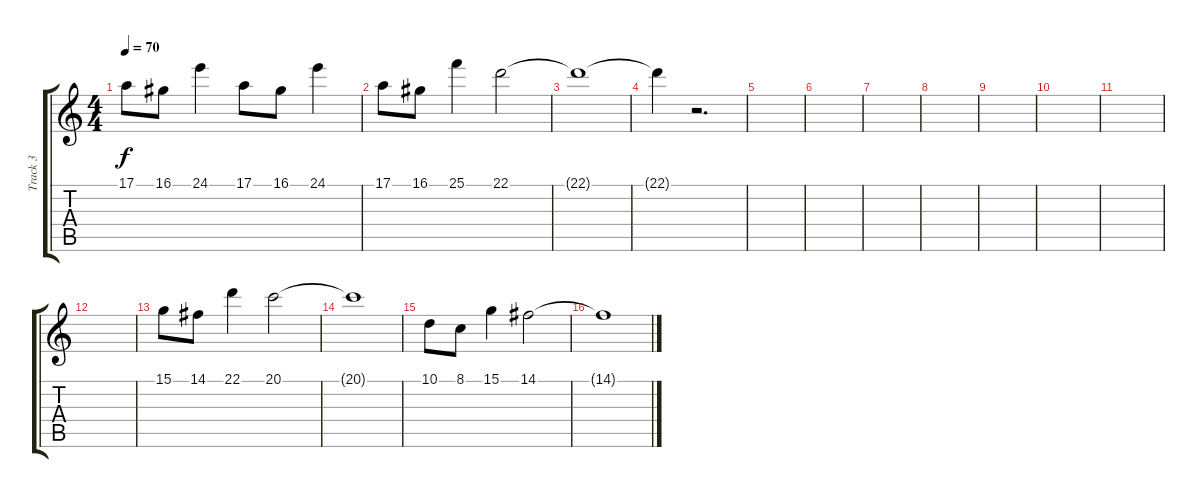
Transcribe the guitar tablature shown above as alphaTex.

\track ("Track 3" "Track 3") {instrument stringensemble2}
\staff {score tabs}
\tuning (E4 B3 G3 D3 A2 E2) {hide}
\ts (4 4)
\tempo 70
\clef g2
\ks c
17.1.8{dy f} 16.1.8 24.1.4 17.1.8 16.1.8 24.1.4 |
17.1.8 16.1.8 25.1.4 22.1.2 |
22.1{t}.1 |
22.1{t}.4 r.2{d} |
|
|
|
|
|
|
|
|
15.1.8 14.1.8 22.1.4 20.1.2 |
20.1{t}.1 |
10.1.8 8.1.8 15.1.4 14.1.2 |
14.1{t}.1
